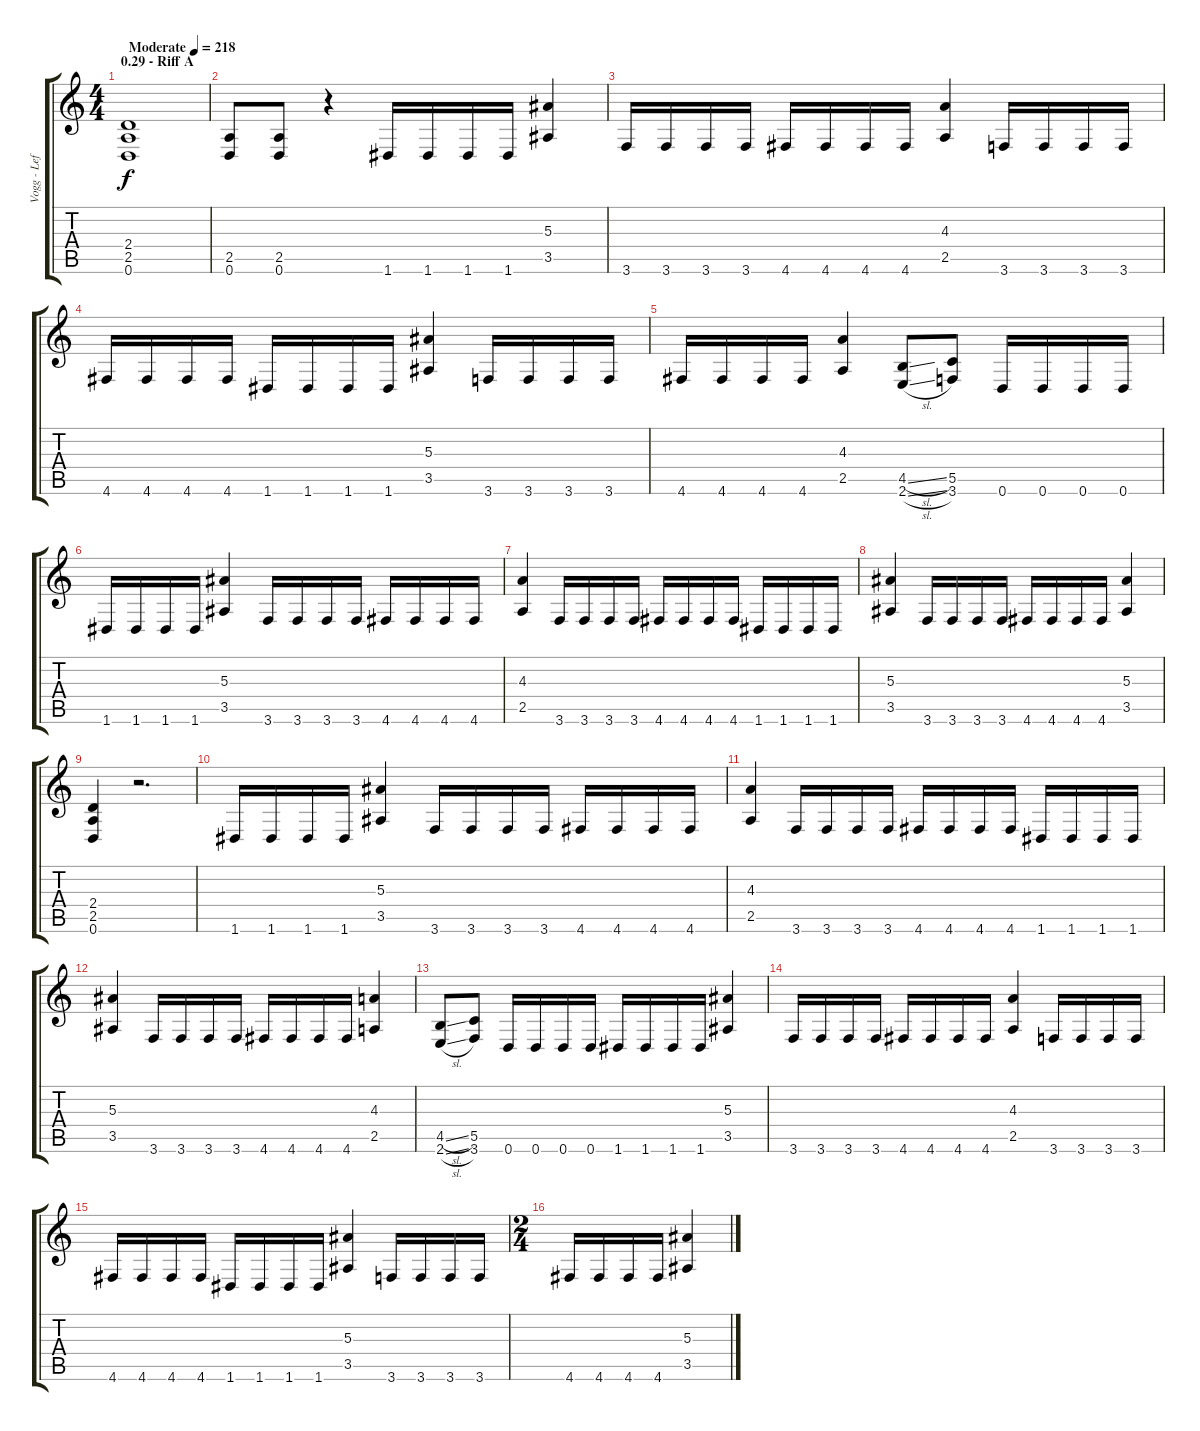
\track ("Vogg - Left" "Vogg - Lef") {instrument distortionguitar}
\staff {score tabs}
\tuning (D4 A3 F3 C3 G2 D2) {hide}
\ts (4 4)
\section ("" "0.29 - Riff A")
\tempo (218 "Moderate")
\clef g2
\ks c
(2.4 2.5 0.6).1{dy f instrument distortionguitar} |
(2.5 0.6).8 (2.5 0.6).8 r.4 1.6.16 1.6.16 1.6.16 1.6.16 (5.3 3.5).4 |
3.6.16 3.6.16 3.6.16 3.6.16 4.6.16 4.6.16 4.6.16 4.6.16 (4.3 2.5).4 3.6.16 3.6.16 3.6.16 3.6.16 |
4.6.16 4.6.16 4.6.16 4.6.16 1.6.16 1.6.16 1.6.16 1.6.16 (5.3 3.5).4 3.6.16 3.6.16 3.6.16 3.6.16 |
4.6.16 4.6.16 4.6.16 4.6.16 (4.3 2.5).4 (4.5{sl} 2.6{sl}).8 (5.5 3.6).8 0.6.16 0.6.16 0.6.16 0.6.16 |
1.6.16 1.6.16 1.6.16 1.6.16 (5.3 3.5).4 3.6.16 3.6.16 3.6.16 3.6.16 4.6.16 4.6.16 4.6.16 4.6.16 |
(4.3 2.5).4 3.6.16 3.6.16 3.6.16 3.6.16 4.6.16 4.6.16 4.6.16 4.6.16 1.6.16 1.6.16 1.6.16 1.6.16 |
(5.3 3.5).4 3.6.16 3.6.16 3.6.16 3.6.16 4.6.16 4.6.16 4.6.16 4.6.16 (5.3 3.5).4 |
(2.4 2.5 0.6).4 r.2{d} |
1.6.16 1.6.16 1.6.16 1.6.16 (5.3 3.5).4 3.6.16 3.6.16 3.6.16 3.6.16 4.6.16 4.6.16 4.6.16 4.6.16 |
(4.3 2.5).4 3.6.16 3.6.16 3.6.16 3.6.16 4.6.16 4.6.16 4.6.16 4.6.16 1.6.16 1.6.16 1.6.16 1.6.16 |
(5.3 3.5).4 3.6.16 3.6.16 3.6.16 3.6.16 4.6.16 4.6.16 4.6.16 4.6.16 (4.3 2.5).4 |
(4.5{sl} 2.6{sl}).8 (5.5 3.6).8 0.6.16 0.6.16 0.6.16 0.6.16 1.6.16 1.6.16 1.6.16 1.6.16 (5.3 3.5).4 |
3.6.16 3.6.16 3.6.16 3.6.16 4.6.16 4.6.16 4.6.16 4.6.16 (4.3 2.5).4 3.6.16 3.6.16 3.6.16 3.6.16 |
4.6.16 4.6.16 4.6.16 4.6.16 1.6.16 1.6.16 1.6.16 1.6.16 (5.3 3.5).4 3.6.16 3.6.16 3.6.16 3.6.16 |
\ts (2 4)
4.6.16 4.6.16 4.6.16 4.6.16 (5.3 3.5).4
